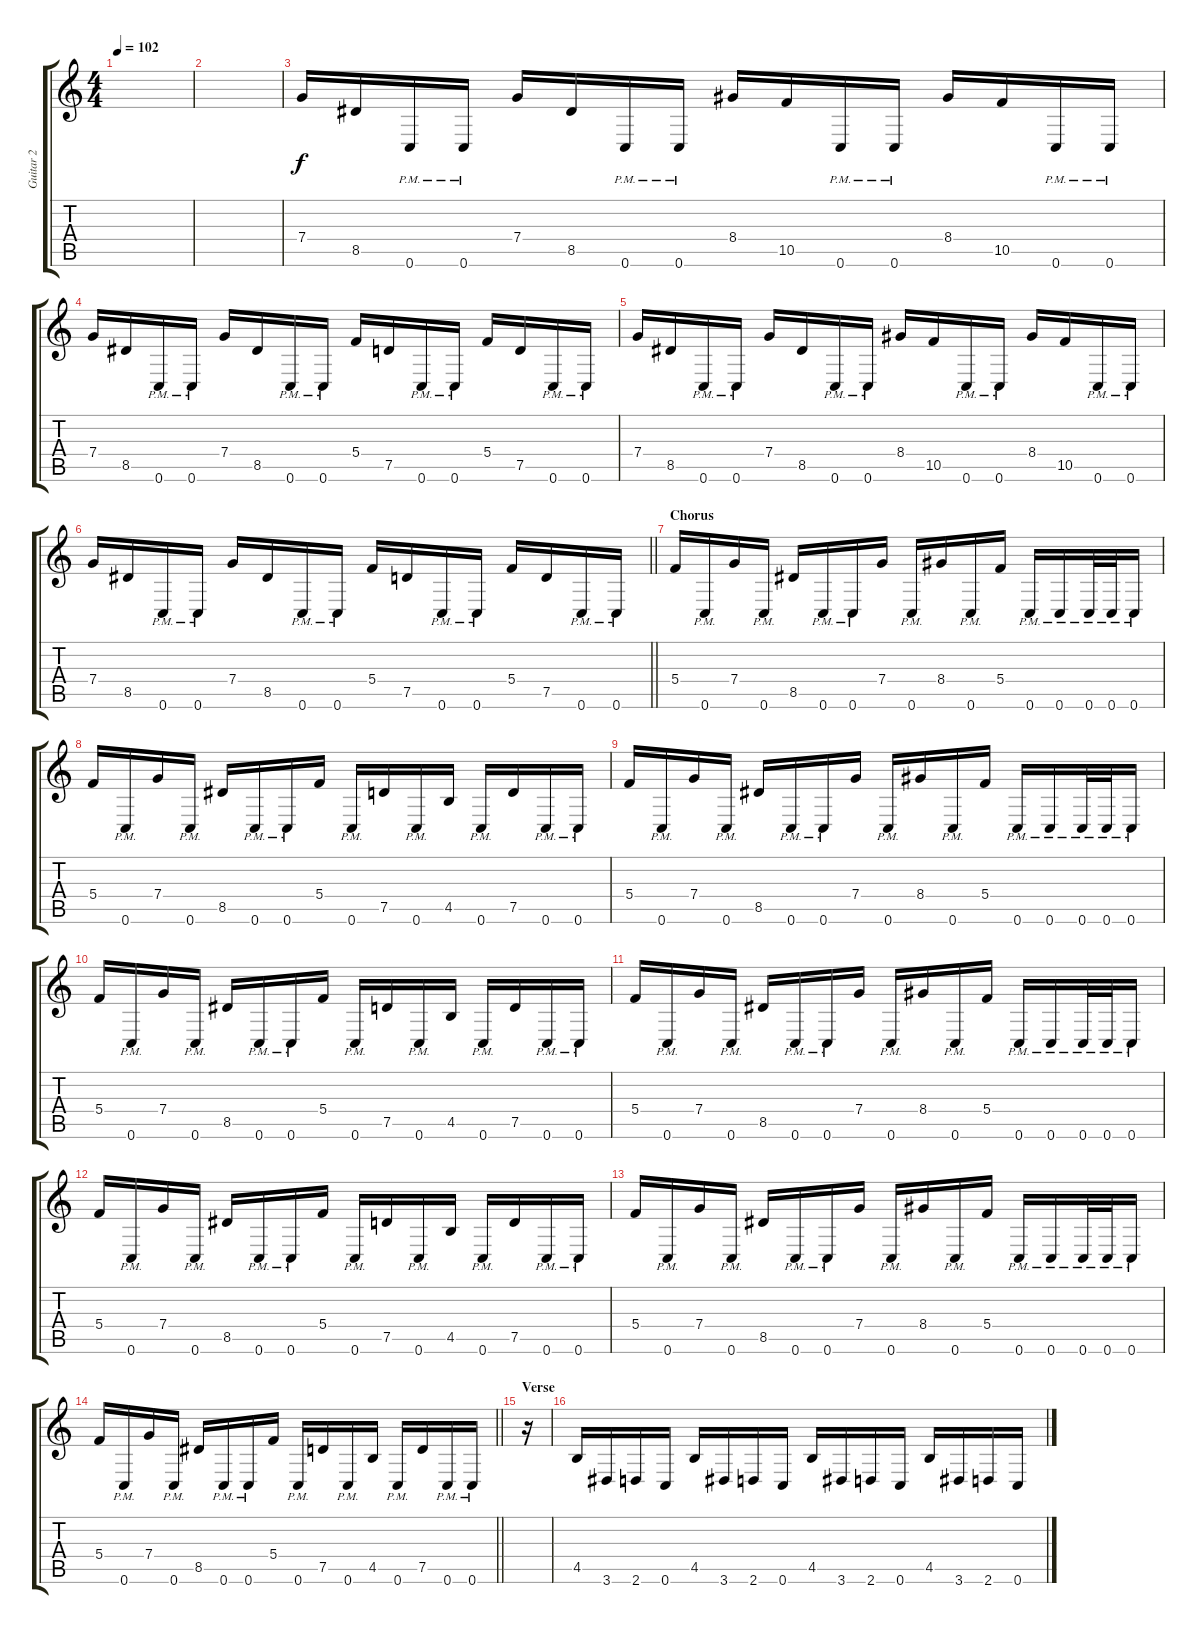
\track ("Guitar 2" "Guitar 2") {instrument distortionguitar}
\staff {score tabs}
\tuning (D4 A3 F3 C3 G2 C2) {hide}
\ts (4 4)
\tempo 102
\clef g2
\ks c
|
|
7.4.16 8.5.16 0.6{pm}.16 0.6{pm}.16 7.4.16 8.5.16 0.6{pm}.16 0.6{pm}.16 8.4.16 10.5.16 0.6{pm}.16 0.6{pm}.16 8.4.16 10.5.16 0.6{pm}.16 0.6{pm}.16 |
7.4.16 8.5.16 0.6{pm}.16 0.6{pm}.16 7.4.16 8.5.16 0.6{pm}.16 0.6{pm}.16 5.4.16 7.5.16 0.6{pm}.16 0.6{pm}.16 5.4.16 7.5.16 0.6{pm}.16 0.6{pm}.16 |
7.4.16 8.5.16 0.6{pm}.16 0.6{pm}.16 7.4.16 8.5.16 0.6{pm}.16 0.6{pm}.16 8.4.16 10.5.16 0.6{pm}.16 0.6{pm}.16 8.4.16 10.5.16 0.6{pm}.16 0.6{pm}.16 |
\barLineRight lightlight
7.4.16 8.5.16 0.6{pm}.16 0.6{pm}.16 7.4.16 8.5.16 0.6{pm}.16 0.6{pm}.16 5.4.16 7.5.16 0.6{pm}.16 0.6{pm}.16 5.4.16 7.5.16 0.6{pm}.16 0.6{pm}.16 |
\section ("" "Chorus")
5.4.16 0.6{pm}.16 7.4.16 0.6{pm}.16 8.5.16 0.6{pm}.16 0.6{pm}.16 7.4.16 0.6{pm}.16 8.4.16 0.6{pm}.16 5.4.16 0.6{pm}.16 0.6{pm}.16 0.6{pm}.32 0.6{pm}.32 0.6{pm}.16 |
5.4.16 0.6{pm}.16 7.4.16 0.6{pm}.16 8.5.16 0.6{pm}.16 0.6{pm}.16 5.4.16 0.6{pm}.16 7.5.16 0.6{pm}.16 4.5.16 0.6{pm}.16 7.5.16 0.6{pm}.16 0.6{pm}.16 |
5.4.16 0.6{pm}.16 7.4.16 0.6{pm}.16 8.5.16 0.6{pm}.16 0.6{pm}.16 7.4.16 0.6{pm}.16 8.4.16 0.6{pm}.16 5.4.16 0.6{pm}.16 0.6{pm}.16 0.6{pm}.32 0.6{pm}.32 0.6{pm}.16 |
5.4.16 0.6{pm}.16 7.4.16 0.6{pm}.16 8.5.16 0.6{pm}.16 0.6{pm}.16 5.4.16 0.6{pm}.16 7.5.16 0.6{pm}.16 4.5.16 0.6{pm}.16 7.5.16 0.6{pm}.16 0.6{pm}.16 |
5.4.16 0.6{pm}.16 7.4.16 0.6{pm}.16 8.5.16 0.6{pm}.16 0.6{pm}.16 7.4.16 0.6{pm}.16 8.4.16 0.6{pm}.16 5.4.16 0.6{pm}.16 0.6{pm}.16 0.6{pm}.32 0.6{pm}.32 0.6{pm}.16 |
5.4.16 0.6{pm}.16 7.4.16 0.6{pm}.16 8.5.16 0.6{pm}.16 0.6{pm}.16 5.4.16 0.6{pm}.16 7.5.16 0.6{pm}.16 4.5.16 0.6{pm}.16 7.5.16 0.6{pm}.16 0.6{pm}.16 |
5.4.16 0.6{pm}.16 7.4.16 0.6{pm}.16 8.5.16 0.6{pm}.16 0.6{pm}.16 7.4.16 0.6{pm}.16 8.4.16 0.6{pm}.16 5.4.16 0.6{pm}.16 0.6{pm}.16 0.6{pm}.32 0.6{pm}.32 0.6{pm}.16 |
\barLineRight lightlight
5.4.16 0.6{pm}.16 7.4.16 0.6{pm}.16 8.5.16 0.6{pm}.16 0.6{pm}.16 5.4.16 0.6{pm}.16 7.5.16 0.6{pm}.16 4.5.16 0.6{pm}.16 7.5.16 0.6{pm}.16 0.6{pm}.16 |
\section ("" "Verse")
r.16 |
4.5.16 3.6.16 2.6.16 0.6.16 4.5.16 3.6.16 2.6.16 0.6.16 4.5.16 3.6.16 2.6.16 0.6.16 4.5.16 3.6.16 2.6.16 0.6.16
